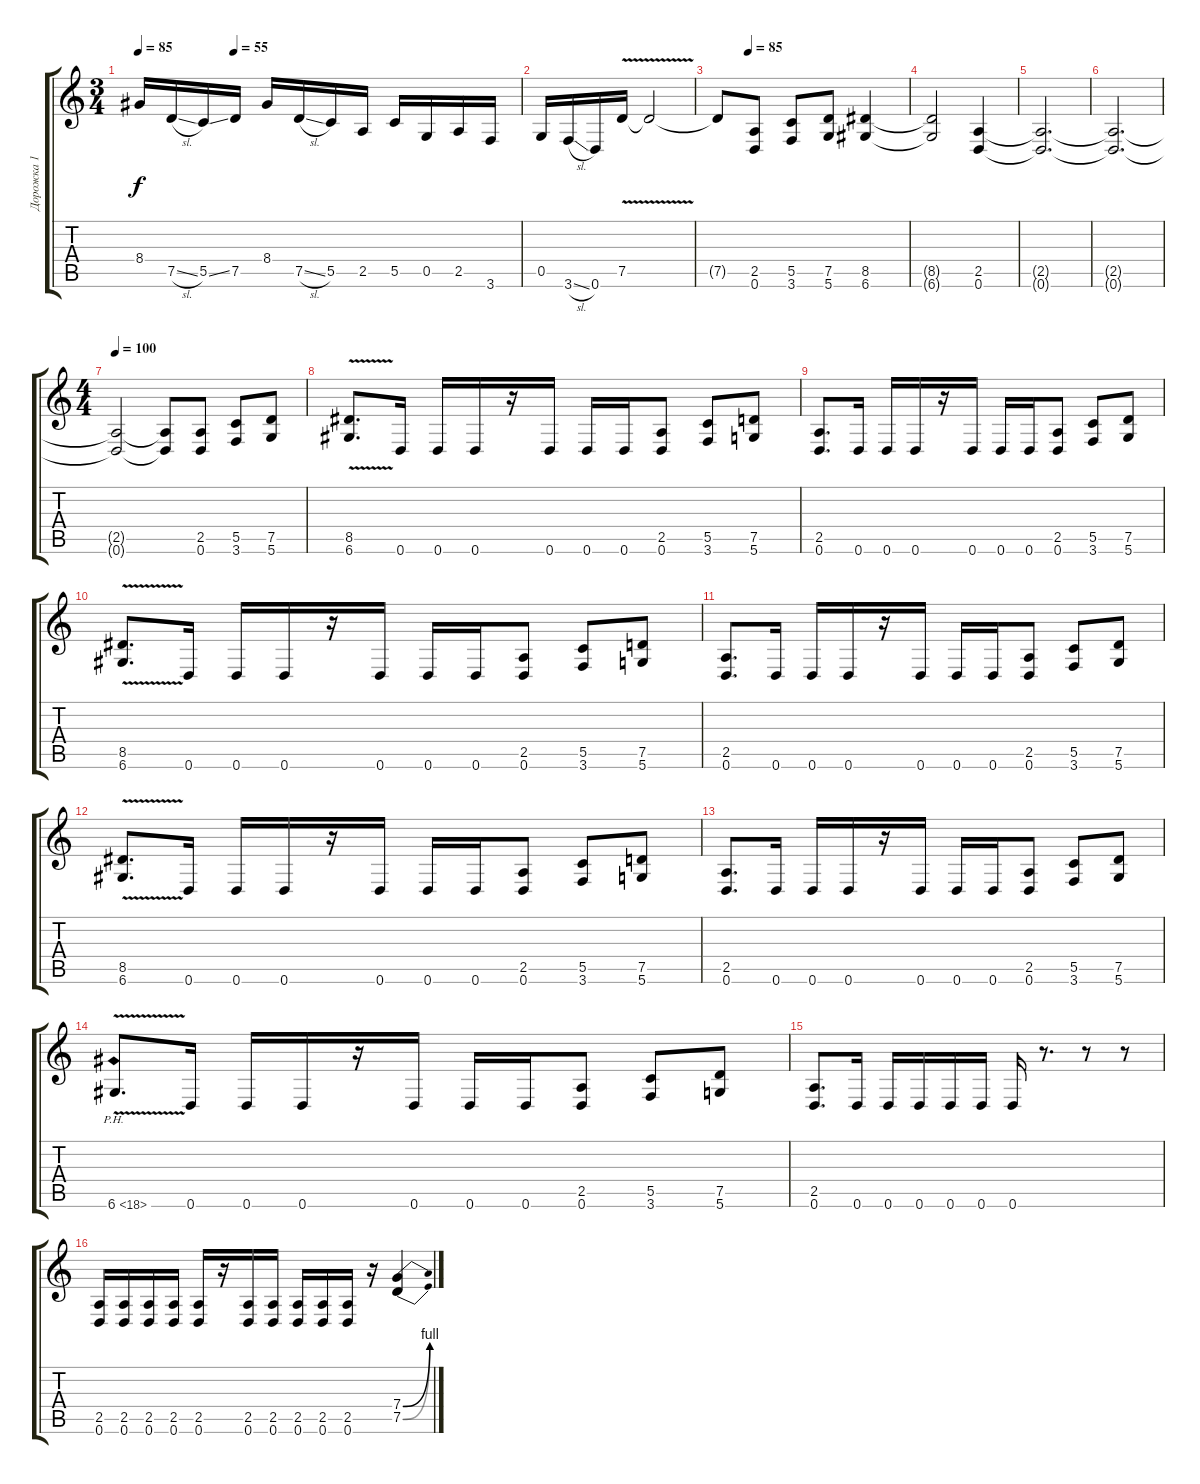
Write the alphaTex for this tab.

\track ("Дорожка 1" "Дорожка 1") {instrument distortionguitar}
\staff {score tabs}
\tuning (D4 A3 F3 C3 G2 D2) {hide}
\ts (3 4)
\tempo 85
\tempo (55 0.25)
\clef g2
\ks c
8.4.16{dy f} 7.5{sl}.16 5.5{ss}.16 7.5.16 8.4.16 7.5{sl}.16 5.5.16 2.5.16 5.5.16 0.5.16 2.5.16 3.6.16 |
0.5.16 3.6{sl}.16 0.6.16 7.5{v}.16 7.5{t}.2 |
\tempo (85 0.16666666666666666)
7.5{t}.8 (2.5 0.6).8 (5.5 3.6).8 (7.5 5.6).8 (8.5 6.6).4 |
(8.5{t} 6.6{t}).2 (2.5 0.6).4{volume 10} |
(2.5{t} 0.6{t}).2{d} |
(2.5{t} 0.6{t}).2{d} |
\ts (4 4)
\tempo 100
(2.5{t} 0.6{t}).2 (2.5{t} 0.6{t}).8 (2.5 0.6).8{volume 13} (5.5 3.6).8 (7.5 5.6).8 |
(8.5{v} 6.6{v}).8{d} 0.6.16 0.6.16 0.6.16 r.16 0.6.16 0.6.16 0.6.16 (2.5 0.6).8 (5.5 3.6).8 (7.5 5.6).8 |
(2.5 0.6).8{d} 0.6.16 0.6.16 0.6.16 r.16 0.6.16 0.6.16 0.6.16 (2.5 0.6).8 (5.5 3.6).8 (7.5 5.6).8 |
(8.5{v} 6.6{v}).8{d} 0.6.16 0.6.16 0.6.16 r.16 0.6.16 0.6.16 0.6.16 (2.5 0.6).8 (5.5 3.6).8 (7.5 5.6).8 |
(2.5 0.6).8{d} 0.6.16 0.6.16 0.6.16 r.16 0.6.16 0.6.16 0.6.16 (2.5 0.6).8 (5.5 3.6).8 (7.5 5.6).8 |
(8.5{v} 6.6{v}).8{d} 0.6.16 0.6.16 0.6.16 r.16 0.6.16 0.6.16 0.6.16 (2.5 0.6).8 (5.5 3.6).8 (7.5 5.6).8 |
(2.5 0.6).8{d} 0.6.16 0.6.16 0.6.16 r.16 0.6.16 0.6.16 0.6.16 (2.5 0.6).8 (5.5 3.6).8 (7.5 5.6).8 |
6.6{ph 12 v}.8{d} 0.6.16 0.6.16 0.6.16 r.16 0.6.16 0.6.16 0.6.16 (2.5 0.6).8 (5.5 3.6).8 (7.5 5.6).8 |
(2.5 0.6).8{d} 0.6.16 0.6.16 0.6.16 0.6.16 0.6.16 0.6.16 r.8{d} r.8 r.8 |
(2.5 0.6).16 (2.5 0.6).16 (2.5 0.6).16 (2.5 0.6).16 (2.5 0.6).16 r.16 (2.5 0.6).16 (2.5 0.6).16 (2.5 0.6).16 (2.5 0.6).16 (2.5 0.6).16 r.16 (7.4{be (bend 0 0 60 4)} 7.5{be (bend 0 0 60 4)}).4
